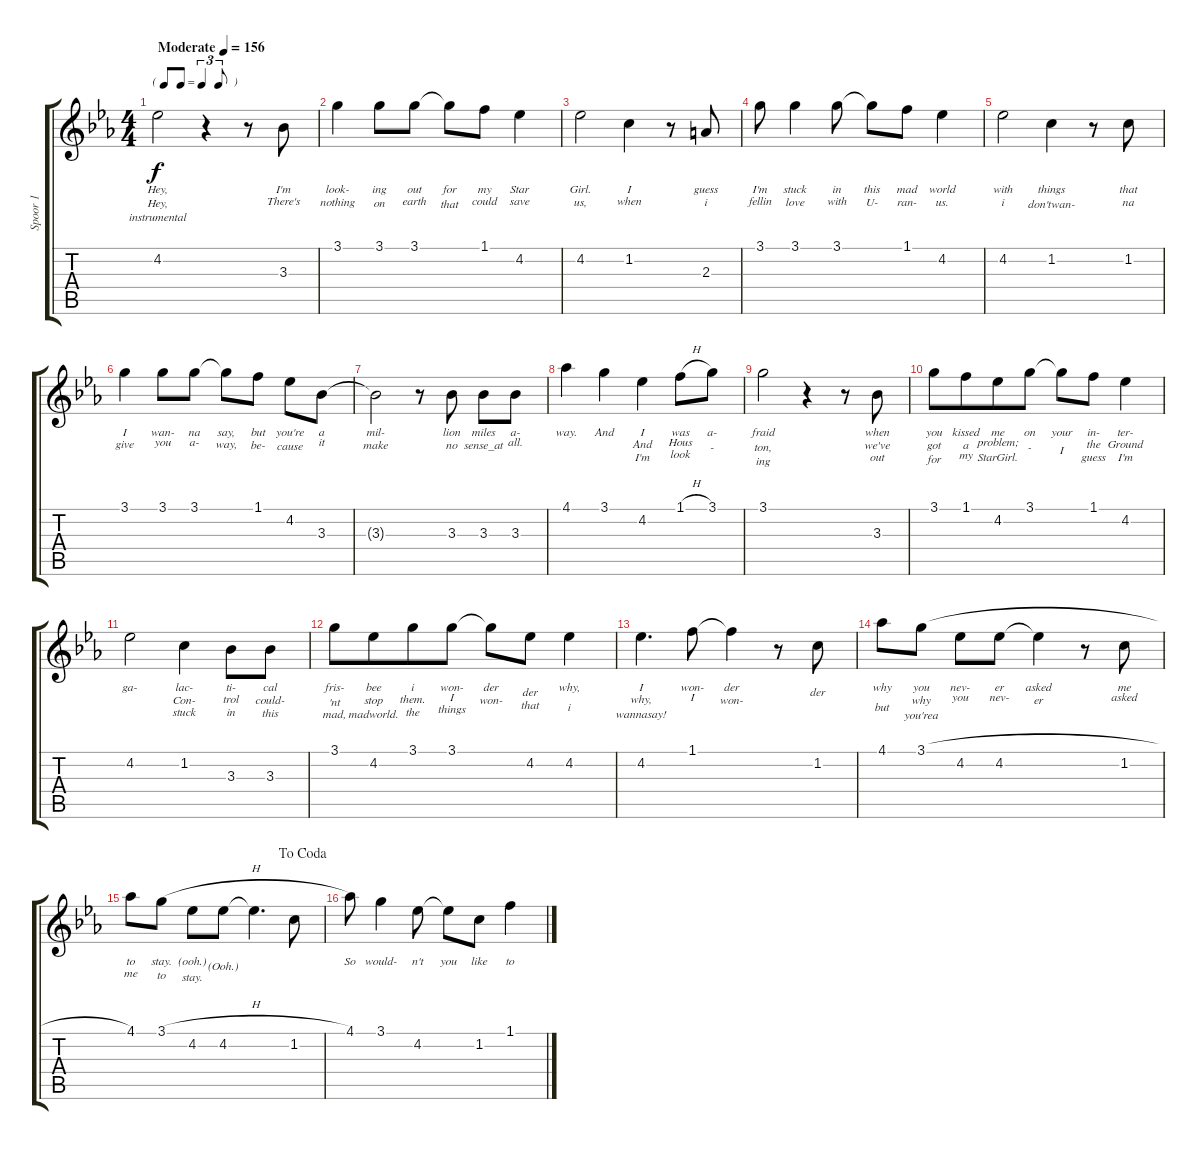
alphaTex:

\track ("Spoor 1" "Spoor 1") {instrument acousticguitarsteel}
\staff {score tabs}
\tuning (E4 B3 G3 D3 A2 E2) {hide}
\ts (4 4)
\tf triplet8th
\tempo (156 "Moderate")
\clef g2
\ks eb
4.2.2{lyrics (0 "Hey,") lyrics (1 "Hey,") lyrics (2 "instrumental") lyrics (3 "") lyrics (4 "") dy f instrument acousticguitarsteel} r.4 r.8 3.3.8{lyrics (0 "I'm") lyrics (1 "There's") lyrics (2 "") lyrics (3 "") lyrics (4 "")} |
3.1.4{lyrics (0 "look-") lyrics (1 "nothing") lyrics (2 "") lyrics (3 "") lyrics (4 "")} 3.1.8{lyrics (0 "ing") lyrics (1 "on") lyrics (2 "") lyrics (3 "") lyrics (4 "")} 3.1.8{lyrics (0 "out") lyrics (1 "earth") lyrics (2 "") lyrics (3 "") lyrics (4 "")} 3.1{t}.8{lyrics (0 "for") lyrics (1 "that") lyrics (2 "") lyrics (3 "") lyrics (4 "")} 1.1.8{lyrics (0 "my") lyrics (1 "could") lyrics (2 "") lyrics (3 "") lyrics (4 "")} 4.2.4{lyrics (0 "Star") lyrics (1 "save") lyrics (2 "") lyrics (3 "") lyrics (4 "")} |
4.2.2{lyrics (0 "Girl.") lyrics (1 "us,") lyrics (2 "") lyrics (3 "") lyrics (4 "")} 1.2.4{lyrics (0 "I") lyrics (1 "when") lyrics (2 "") lyrics (3 "") lyrics (4 "")} r.8 2.3.8{lyrics (0 "guess") lyrics (1 "i") lyrics (2 "") lyrics (3 "") lyrics (4 "")} |
3.1.8{lyrics (0 "I'm") lyrics (1 "fellin") lyrics (2 "") lyrics (3 "") lyrics (4 "")} 3.1.4{lyrics (0 "stuck") lyrics (1 "love") lyrics (2 "") lyrics (3 "") lyrics (4 "")} 3.1.8{lyrics (0 "in") lyrics (1 "with") lyrics (2 "") lyrics (3 "") lyrics (4 "")} 3.1{t}.8{lyrics (0 "this") lyrics (1 "U-") lyrics (2 "") lyrics (3 "") lyrics (4 "")} 1.1.8{lyrics (0 "mad") lyrics (1 "ran-") lyrics (2 "") lyrics (3 "") lyrics (4 "")} 4.2.4{lyrics (0 "world") lyrics (1 "us.") lyrics (2 "") lyrics (3 "") lyrics (4 "")} |
4.2.2{lyrics (0 "with") lyrics (1 "i") lyrics (2 "") lyrics (3 "") lyrics (4 "")} 1.2.4{lyrics (0 "things") lyrics (1 "don'twan-") lyrics (2 "") lyrics (3 "") lyrics (4 "")} r.8 1.2.8{lyrics (0 "that") lyrics (1 "na") lyrics (2 "") lyrics (3 "") lyrics (4 "")} |
3.1.4{lyrics (0 "I") lyrics (1 "give") lyrics (2 "") lyrics (3 "") lyrics (4 "")} 3.1.8{lyrics (0 "wan-") lyrics (1 "you") lyrics (2 "") lyrics (3 "") lyrics (4 "")} 3.1.8{lyrics (0 "na") lyrics (1 "a-") lyrics (2 "") lyrics (3 "") lyrics (4 "")} 3.1{t}.8{lyrics (0 "say,") lyrics (1 "way,") lyrics (2 "") lyrics (3 "") lyrics (4 "")} 1.1.8{lyrics (0 "but") lyrics (1 "be-") lyrics (2 "") lyrics (3 "") lyrics (4 "")} 4.2.8{lyrics (0 "you're") lyrics (1 "cause") lyrics (2 "") lyrics (3 "") lyrics (4 "")} 3.3.8{lyrics (0 "a") lyrics (1 "it") lyrics (2 "") lyrics (3 "") lyrics (4 "")} |
3.3{t}.2{lyrics (0 "mil-") lyrics (1 "make") lyrics (2 "") lyrics (3 "") lyrics (4 "")} r.8 3.3.8{lyrics (0 "lion") lyrics (1 "no") lyrics (2 "") lyrics (3 "") lyrics (4 "")} 3.3.8{lyrics (0 "miles") lyrics (1 "sense_at") lyrics (2 "") lyrics (3 "") lyrics (4 "")} 3.3.8{lyrics (0 "a-") lyrics (1 "all.") lyrics (2 "") lyrics (3 "") lyrics (4 "")} |
4.1.4{lyrics (0 "way.") lyrics (1 "") lyrics (2 "") lyrics (3 "") lyrics (4 "")} 3.1.4{lyrics (0 "And") lyrics (1 "") lyrics (2 "") lyrics (3 "") lyrics (4 "")} 4.2.4{lyrics (0 "I") lyrics (1 "And") lyrics (2 "I'm") lyrics (3 "") lyrics (4 "")} 1.1{h}.8{lyrics (0 "was") lyrics (1 "Hous") lyrics (2 "look") lyrics (3 "") lyrics (4 "")} 3.1.8{lyrics (0 "a-") lyrics (1 "") lyrics (2 "-") lyrics (3 "") lyrics (4 "")} |
3.1.2{lyrics (0 "fraid") lyrics (1 "ton,") lyrics (2 "ing") lyrics (3 "") lyrics (4 "")} r.4 r.8 3.3.8{lyrics (0 "when") lyrics (1 "we've") lyrics (2 "out") lyrics (3 "") lyrics (4 "")} |
3.1.8{lyrics (0 "you") lyrics (1 "got") lyrics (2 "for") lyrics (3 "") lyrics (4 "")} 1.1.8{lyrics (0 "kissed") lyrics (1 "a") lyrics (2 "my") lyrics (3 "") lyrics (4 "") beam merge} 4.2.8{lyrics (0 "me") lyrics (1 "problem;") lyrics (2 "StarGirl.") lyrics (3 "") lyrics (4 "")} 3.1.8{lyrics (0 "on") lyrics (1 "") lyrics (2 "-") lyrics (3 "") lyrics (4 "")} 3.1{t}.8{lyrics (0 "your") lyrics (1 "") lyrics (2 "I") lyrics (3 "") lyrics (4 "")} 1.1.8{lyrics (0 "in-") lyrics (1 "the") lyrics (2 "guess") lyrics (3 "") lyrics (4 "")} 4.2.4{lyrics (0 "ter-") lyrics (1 "Ground") lyrics (2 "I'm") lyrics (3 "") lyrics (4 "")} |
4.2.2{lyrics (0 "ga-") lyrics (1 "") lyrics (2 "") lyrics (3 "") lyrics (4 "")} 1.2.4{lyrics (0 "lac-") lyrics (1 "Con-") lyrics (2 "stuck") lyrics (3 "") lyrics (4 "")} 3.3.8{lyrics (0 "ti-") lyrics (1 "trol") lyrics (2 "in") lyrics (3 "") lyrics (4 "")} 3.3.8{lyrics (0 "cal") lyrics (1 "could-") lyrics (2 "this") lyrics (3 "") lyrics (4 "")} |
3.1.8{lyrics (0 "fris-") lyrics (1 "'nt") lyrics (2 "mad,") lyrics (3 "") lyrics (4 "")} 4.2.8{lyrics (0 "bee") lyrics (1 "stop") lyrics (2 "madworld.") lyrics (3 "") lyrics (4 "") beam merge} 3.1.8{lyrics (0 "i") lyrics (1 "them.") lyrics (2 "the") lyrics (3 "") lyrics (4 "")} 3.1.8{lyrics (0 "won-") lyrics (1 "I") lyrics (2 "things") lyrics (3 "") lyrics (4 "")} 3.1{t}.8{lyrics (0 "der") lyrics (1 "won-") lyrics (2 "") lyrics (3 "") lyrics (4 "")} 4.2.8{lyrics (0 "") lyrics (1 "der") lyrics (2 "that") lyrics (3 "") lyrics (4 "")} 4.2.4{lyrics (0 "why,") lyrics (1 "") lyrics (2 "i") lyrics (3 "") lyrics (4 "")} |
4.2.4{d lyrics (0 "I") lyrics (1 "why,") lyrics (2 "wannasay!") lyrics (3 "") lyrics (4 "")} 1.1.8{lyrics (0 "won-") lyrics (1 "I") lyrics (2 "") lyrics (3 "") lyrics (4 "")} 1.1{t}.4{lyrics (0 "der") lyrics (1 "won-") lyrics (2 "") lyrics (3 "") lyrics (4 "")} r.8 1.2.8{lyrics (0 "") lyrics (1 "der") lyrics (2 "") lyrics (3 "") lyrics (4 "")} |
4.1.8{lyrics (0 "why") lyrics (1 "") lyrics (2 "but") lyrics (3 "") lyrics (4 "")} 3.1{h}.8{lyrics (0 "you") lyrics (1 "why") lyrics (2 "you'rea") lyrics (3 "") lyrics (4 "")} 4.2.8{lyrics (0 "nev-") lyrics (1 "you") lyrics (2 "") lyrics (3 "") lyrics (4 "")} 4.2.8{lyrics (0 "er") lyrics (1 "nev-") lyrics (2 "") lyrics (3 "") lyrics (4 "")} 4.2{t}.4{lyrics (0 "asked") lyrics (1 "er") lyrics (2 "") lyrics (3 "") lyrics (4 "")} r.8 1.2.8{lyrics (0 "me") lyrics (1 "asked") lyrics (2 "") lyrics (3 "") lyrics (4 "")} |
\jump dacoda
4.1.8{lyrics (0 "to") lyrics (1 "me") lyrics (2 "") lyrics (3 "") lyrics (4 "")} 3.1{h}.8{lyrics (0 "stay.") lyrics (1 "to") lyrics (2 "") lyrics (3 "") lyrics (4 "")} 4.2.8{lyrics (0 "(ooh.)") lyrics (1 "stay.") lyrics (2 "") lyrics (3 "") lyrics (4 "")} 4.2.8{lyrics (0 "") lyrics (1 "(Ooh.)") lyrics (2 "") lyrics (3 "") lyrics (4 "")} 4.2{t}.4{d lyrics (0 "") lyrics (1 "") lyrics (2 "") lyrics (3 "") lyrics (4 "")} 1.2.8{lyrics (0 "") lyrics (1 "") lyrics (2 "") lyrics (3 "") lyrics (4 "")} |
4.1.8{lyrics (0 "So") lyrics (1 "") lyrics (2 "") lyrics (3 "") lyrics (4 "")} 3.1.4{lyrics (0 "would-") lyrics (1 "") lyrics (2 "") lyrics (3 "") lyrics (4 "")} 4.2.8{lyrics (0 "n't") lyrics (1 "") lyrics (2 "") lyrics (3 "") lyrics (4 "")} 4.2{t}.8{lyrics (0 "you") lyrics (1 "") lyrics (2 "") lyrics (3 "") lyrics (4 "")} 1.2.8{lyrics (0 "like") lyrics (1 "") lyrics (2 "") lyrics (3 "") lyrics (4 "")} 1.1.4{lyrics (0 "to") lyrics (1 "") lyrics (2 "") lyrics (3 "") lyrics (4 "")}
